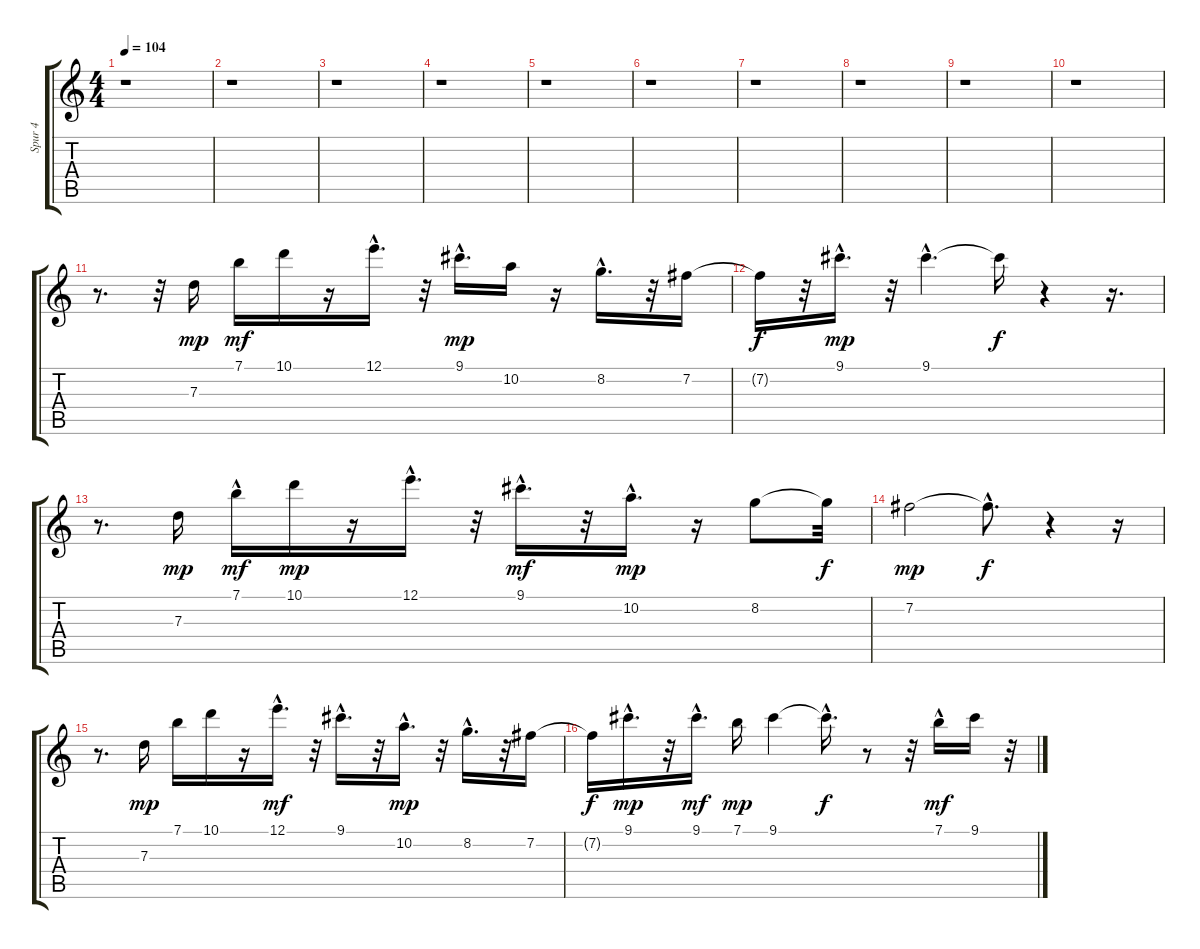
\track ("Spur 4" "Spur 4") {instrument acousticguitarnylon}
\staff {score tabs}
\tuning (E4 B3 G3 D3 A2 E2) {hide}
\ts (4 4)
\tempo 104
\clef g2
\ks c
r.1{dy mp instrument acousticguitarnylon} |
r.1 |
r.1 |
r.1 |
r.1 |
r.1 |
r.1 |
r.1 |
r.1 |
r.1 |
r.8{d} r.32 7.3.16 7.1.16{dy mf} 10.1.16 r.16 12.1{hac}.16{d} r.32 9.1{hac}.16{d dy mp} 10.2.16 r.16 8.2{hac}.16{d} r.32 7.2.16 |
7.2{t}.16{dy f} r.32 9.1{hac}.16{d dy mp} r.32 9.1{hac}.4{d} 9.1{t}.16{dy f} r.4 r.16{d} |
r.8{d} 7.3.16{dy mp} 7.1{hac}.16{dy mf} 10.1.16{dy mp} r.16 12.1{hac}.16{d} r.32 9.1{hac}.16{d dy mf} r.32 10.2{hac}.16{d dy mp} r.16 8.2.8 8.2{t}.32{dy f} |
7.2.2{dy mp} 7.2{hac t}.8{d dy f} r.4 r.16 |
r.8{d} 7.3.16{dy mp} 7.1.16 10.1.16 r.16 12.1{hac}.16{d dy mf} r.32 9.1{hac}.16{d} r.32 10.2{hac}.16{d dy mp} r.32 8.2{hac}.16{d} r.32 7.2.16 |
7.2{t}.16{dy f} 9.1{hac}.16{d dy mp} r.32 9.1{hac}.16{d dy mf} 7.1.16{dy mp} 9.1.4 9.1{hac t}.16{d dy f} r.8 r.32 7.1{hac}.16{dy mf} 9.1.16 r.32
